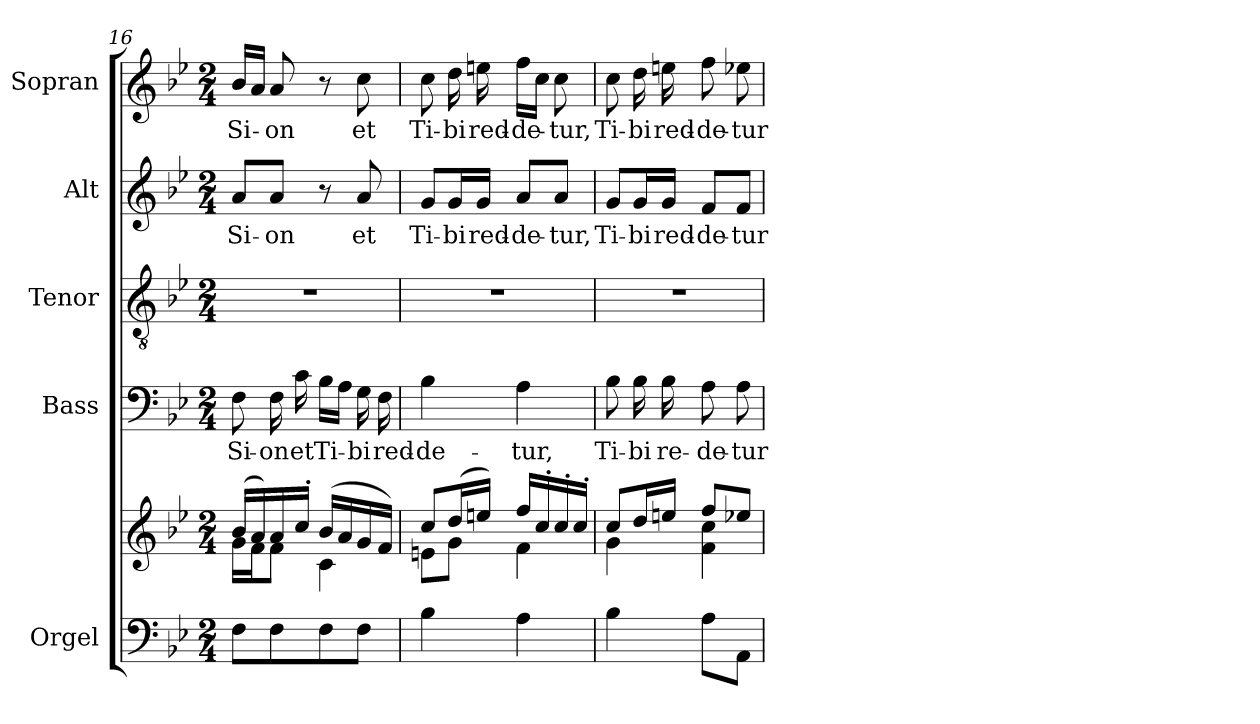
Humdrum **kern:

**kern	**kern	**kern	**text	**kern	**kern	**text	**kern	**text
*part5	*part5	*part4	*part4	*part3	*part2	*part2	*part1	*part1
*staff6	*staff5	*staff4	*staff4	*staff3	*staff2	*staff2	*staff1	*staff1
*I"Orgel	*	*I"Bass	*	*I"Tenor	*I"Alt	*	*I"Sopran	*
*I'Org.	*	*I'B.	*	*I'T.	*I'A.	*	*I'S.	*
*clefF4	*clefG2	*clefF4	*	*clefGv2	*clefG2	*	*clefG2	*
*k[b-e-]	*k[b-e-]	*k[b-e-]	*	*k[b-e-]	*k[b-e-]	*	*k[b-e-]	*
*B-:	*B-:	*B-:	*	*B-:	*B-:	*	*B-:	*
*M2/4	*M2/4	*M2/4	*	*M2/4	*M2/4	*	*M2/4	*
=16	=16	=16	=16	=16	=16	=16	=16	=16
*	*^	*	*	*	*	*	*	*
!	!	!	!	!LO:LY:b	!	!	!LO:LY:b	!	!LO:LY:b
8F\L	(>16b-/LL	16g\LL	8F\	Si-	2r	8a/L	Si-	16b-/LL	Si-
.	16a/)	16f\J	.	.	.	.	.	16a/JJ	.
!	!	!	!	!LO:LY:b	!	!	!LO:LY:b	!	!LO:LY:b
8F\	16a/	8f\J	16F\	-on	.	8a/J	-on	8a/	-on
!	!	!	!	!LO:LY:b	!	!	!	!	!
.	16cc'</JJ	.	16c\	et	.	.	.	.	.
!	!	!	!	!LO:LY:b	!	!	!	!	!
8F\	(>16b-/LL	4c\	16B-\LL	Ti-	.	8r	.	8r	.
.	16a/	.	16A\JJ	.	.	.	.	.	.
!	!	!	!	!LO:LY:b	!	!	!LO:LY:b	!	!LO:LY:b
8F\J	16g/	.	16G\	-bi	.	8a/	et	8cc\	et
!	!	!	!	!LO:LY:b	!	!	!	!	!
.	16f/JJ)	.	16F\	red-	.	.	.	.	.
=17	=17	=17	=17	=17	=17	=17	=17	=17	=17
!	!	!	!	!LO:LY:b	!	!	!LO:LY:b	!	!LO:LY:b
4B-\	8cc/L	8en\L	4B-\	-de-	2r	8g/L	Ti-	8cc\	Ti-
!	!	!	!	!	!	!	!LO:LY:b	!	!LO:LY:b
.	(>16dd/L	8g\J	.	.	.	16g/L	-bi	16dd\	-bi
!	!	!	!	!	!	!	!LO:LY:b	!	!LO:LY:b
.	16een/JJ)	.	.	.	.	16g/JJ	red-	16een\	red-
!	!	!	!	!LO:LY:b	!	!	!LO:LY:b	!	!LO:LY:b
4A\	16ff/LL	4f\	4A\	-tur,	.	8a/L	-de-	16ff\LL	-de-
.	16cc'</	.	.	.	.	.	.	16cc\JJ	.
!	!	!	!	!	!	!	!LO:LY:b	!	!LO:LY:b
.	16cc'</	.	.	.	.	8a/J	-tur,	8cc\	-tur,
.	16cc'</JJ	.	.	.	.	.	.	.	.
=18	=18	=18	=18	=18	=18	=18	=18	=18	=18
!	!	!	!	!LO:LY:b	!	!	!LO:LY:b	!	!LO:LY:b
4B-\	8cc/L	4g\	8B-\	Ti-	2r	8g/L	Ti-	8cc\	Ti-
!	!	!	!	!LO:LY:b	!	!	!LO:LY:b	!	!LO:LY:b
.	16dd/L	.	16B-\	-bi	.	16g/L	-bi	16dd\	-bi
!	!	!	!	!LO:LY:b	!	!	!LO:LY:b	!	!LO:LY:b
.	16een/JJ	.	16B-\	re-	.	16g/JJ	red-	16een\	red-
!	!	!	!	!LO:LY:b	!	!	!LO:LY:b	!	!LO:LY:b
8A\L	8ff/L	4f\ 4cc\	8A\	-de-	.	8f/L	-de-	8ff\	-de-
!	!	!	!	!LO:LY:b	!	!	!LO:LY:b	!	!LO:LY:b
8AA\J	8ee-X/J	.	8A\	-tur	.	8f/J	-tur	8ee-X\	-tur
*	*v	*v	*	*	*	*	*	*	*
=	=	=	=	=	=	=	=	=
*-	*-	*-	*-	*-	*-	*-	*-	*-
